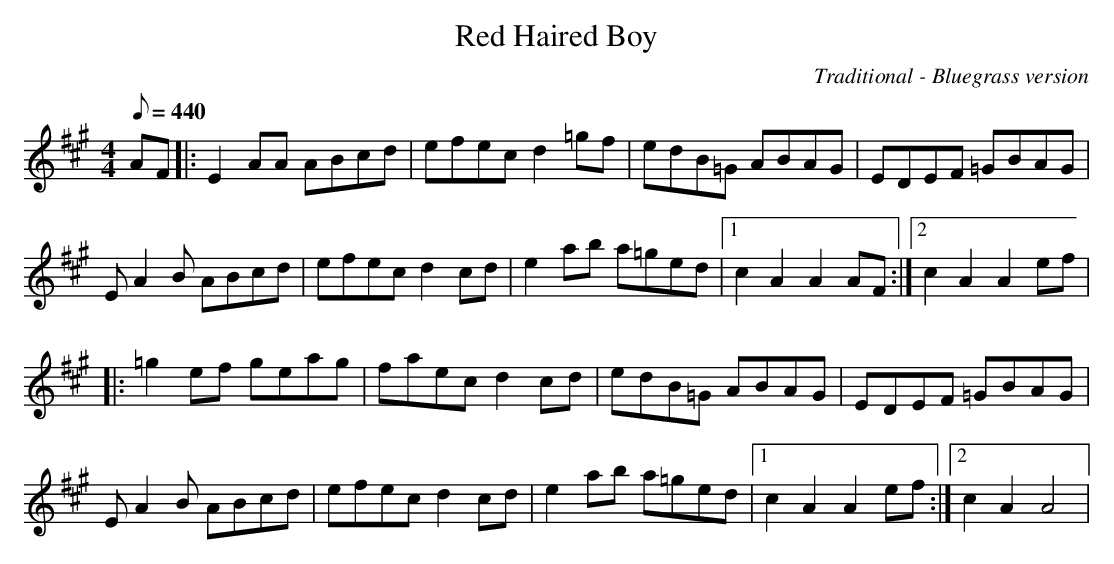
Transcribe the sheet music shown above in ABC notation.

X:1
T:Red Haired Boy
C:Traditional - Bluegrass version
M:4/4
L:1/8
Q:1/8=440
K:A
AF|:E2AA ABcd|efec d2=gf|edB=G ABAG|EDEF =GBAG|
EA2B ABcd|efec d2cd|e2ab a=ged|1 c2A2 A2AF:|2 c2A2 A2ef|
|:=g2ef geag|faec d2cd|edB=G ABAG|EDEF =GBAG|
EA2B ABcd|efec d2cd|e2ab a=ged|1 c2A2 A2ef:|2 c2A2 A4|
